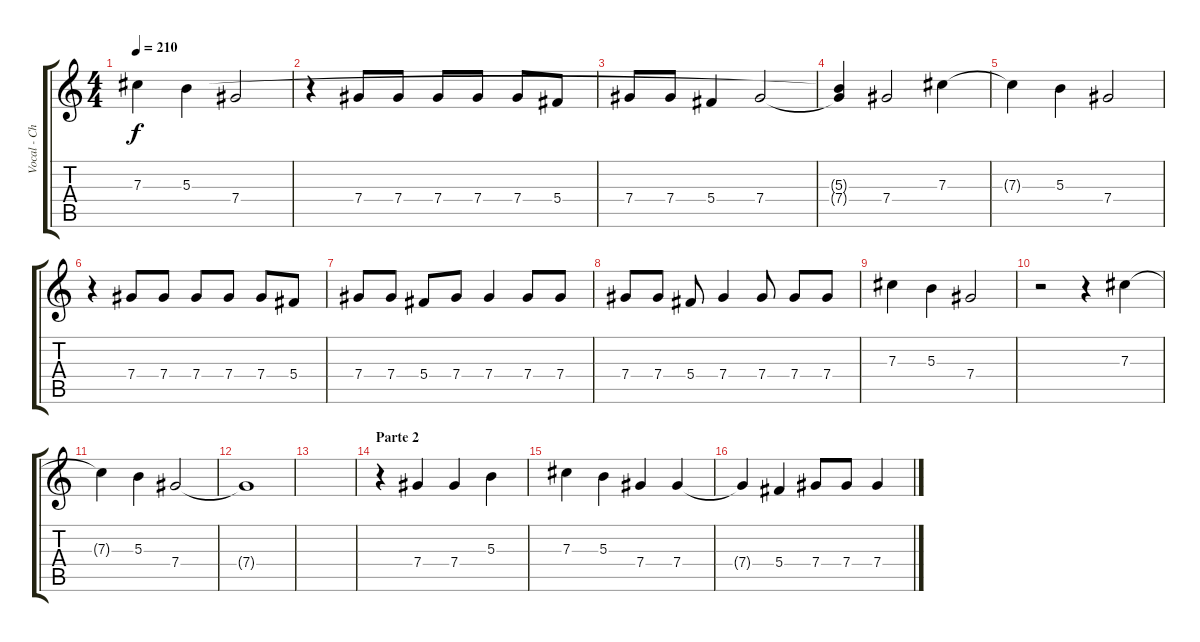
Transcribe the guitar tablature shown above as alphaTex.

\track ("Vocal - Chorão" "Vocal - Ch") {instrument distortionguitar}
\staff {score tabs}
\tuning (Eb4 Bb3 Gb3 Db3 Ab2 Eb2) {hide}
\ts (4 4)
\tempo 210
\clef g2
\ks c
7.3.4{dy f} 5.3.4 7.4.2 |
r.4 7.4.8 7.4.8 7.4.8 7.4.8 7.4.8 5.4.8 |
7.4.8 7.4.8 5.4.4 7.4.2 |
(5.3{t} 7.4{t}).4 7.4.2 7.3.4 |
7.3{t}.4 5.3.4 7.4.2 |
r.4 7.4.8 7.4.8 7.4.8 7.4.8 7.4.8 5.4.8 |
7.4.8 7.4.8 5.4.8 7.4.8 7.4.4 7.4.8 7.4.8 |
7.4.8 7.4.8 5.4.8 7.4.4 7.4.8 7.4.8 7.4.8 |
7.3.4 5.3.4 7.4.2 |
r.2 r.4 7.3.4 |
7.3{t}.4 5.3.4 7.4.2 |
7.4{t}.1 |
|
\section ("" "Parte 2")
r.4 7.4.4 7.4.4 5.3.4 |
7.3.4 5.3.4 7.4.4 7.4.4 |
7.4{t}.4 5.4.4 7.4.8 7.4.8 7.4.4
